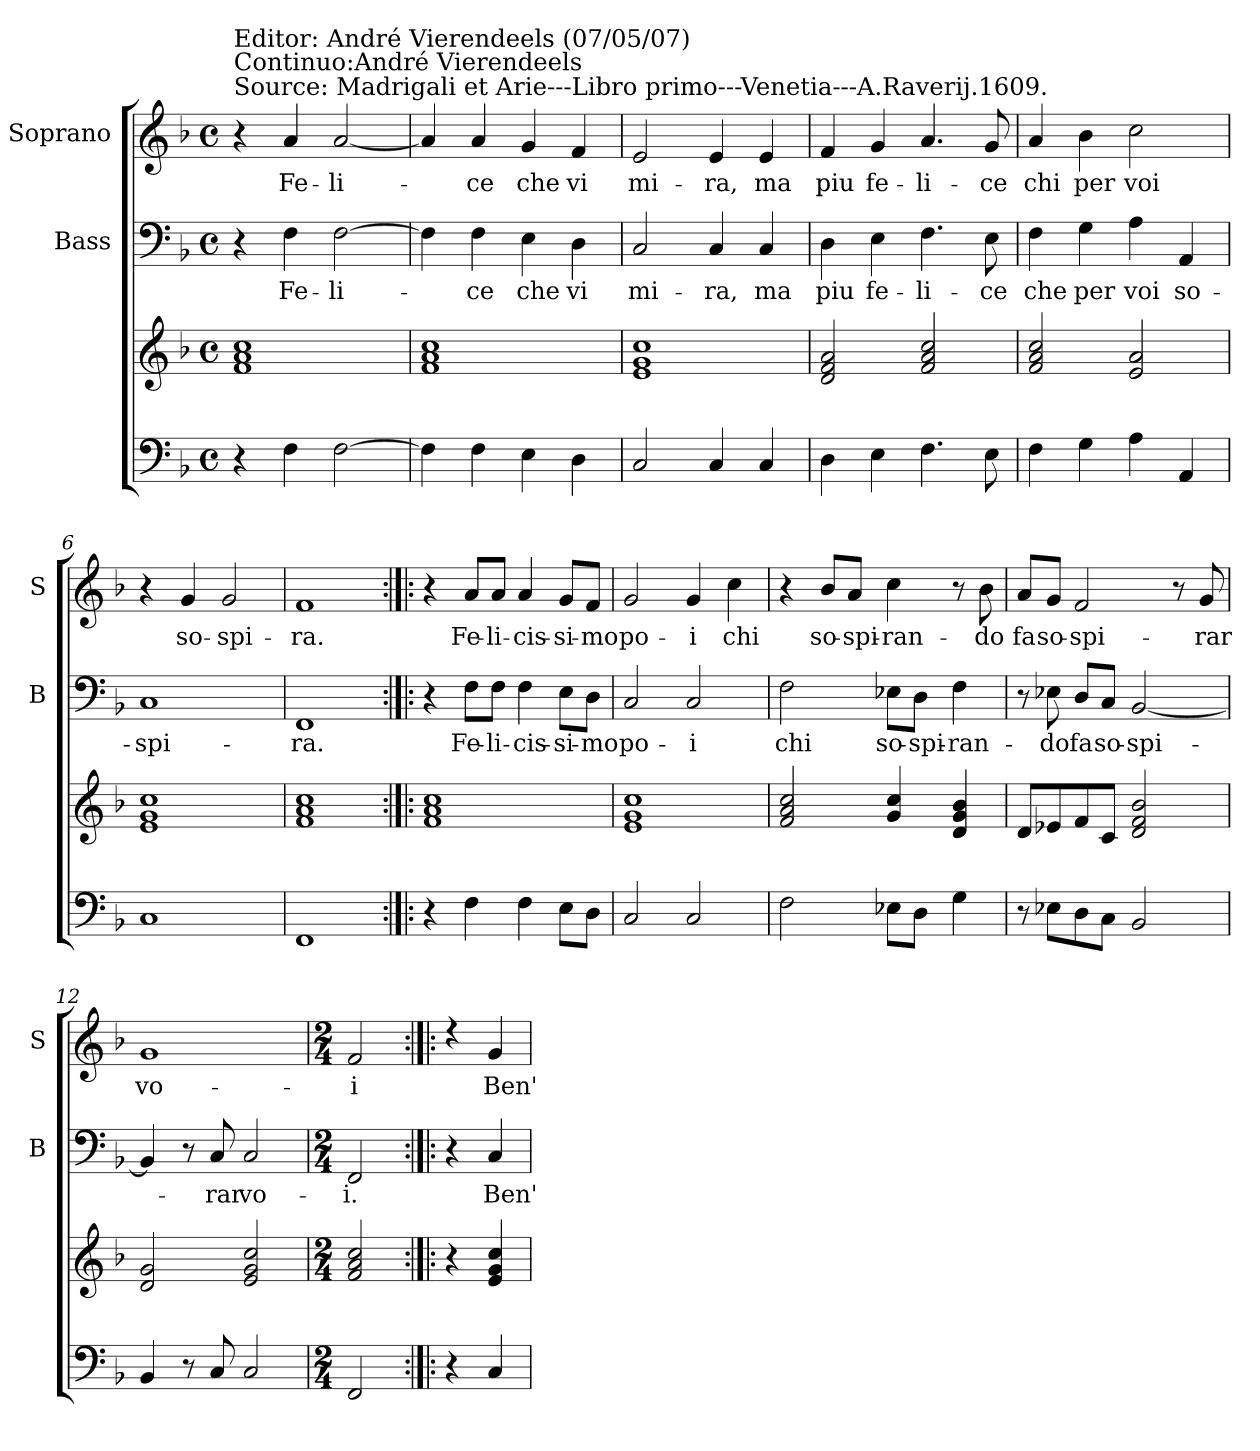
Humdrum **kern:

**kern	**kern	**kern	**text	**kern	**text
*part3	*part3	*part2	*part2	*part1	*part1
*staff4	*staff3	*staff2	*staff2	*staff1	*staff1
*	*	*I"Bass	*	*I"Soprano	*
*	*	*I'B	*	*I'S	*
*clefF4	*clefG2	*clefF4	*	*clefG2	*
*k[b-]	*k[b-]	*k[b-]	*	*k[b-]	*
*F:	*F:	*F:	*	*F:	*
*M4/4	*M4/4	*M4/4	*	*M4/4	*
*met(c)	*met(c)	*met(c)	*	*met(c)	*
=1	=1	=1	=1	=1	=1
!	!	!	!	!LO:TX:a:t=Source&colon; Madrigali et Arie---Libro primo---Venetia---A.Raverij.1609.	!
!	!	!	!	!LO:TX:a:t=Editor&colon; André Vierendeels (07/05/07)\nContinuo&colon;André Vierendeels	!
4r	1f 1a 1cc	4r	.	4r	.
4F\	.	4F\	Fe-	4a/	Fe-
[2F\	.	[2F\	-li-	[2a/	-li-
=2	=2	=2	=2	=2	=2
4F\]	1f 1a 1cc	4F\]	.	4a/]	.
4F\	.	4F\	-ce	4a/	-ce
4E\	.	4E\	che	4g/	che
4D\	.	4D\	vi	4f/	vi
=3	=3	=3	=3	=3	=3
2C/	1e 1g 1cc	2C/	mi-	2e/	mi-
4C/	.	4C/	-ra,	4e/	-ra,
4C/	.	4C/	ma	4e/	ma
=4	=4	=4	=4	=4	=4
4D\	2d/ 2f/ 2a/	4D\	piu	4f/	piu
4E\	.	4E\	fe-	4g/	fe-
4.F\	2f/ 2a/ 2cc/	4.F\	-li-	4.a/	-li-
8E\	.	8E\	-ce	8g/	-ce
=5	=5	=5	=5	=5	=5
4F\	2f/ 2a/ 2cc/	4F\	che	4a/	chi
4G\	.	4G\	per	4b-\	per
4A\	2e/ 2a/	4A\	voi	2cc\	voi
4AA/	.	4AA/	so-	.	.
=6	=6	=6	=6	=6	=6
1C	1e 1g 1cc	1C	-spi-	4r	.
.	.	.	.	4g/	so-
.	.	.	.	2g/	-spi-
=7	=7	=7	=7	=7	=7
1FF	1f 1a 1cc	1FF	-ra.	1f	-ra.
!!LO:LB:g=z
=8:|!|:	=8:|!|:	=8:|!|:	=8:|!|:	=8:|!|:	=8:|!|:
4r	1f 1a 1cc	4r	.	4r	.
4F\	.	8F\L	Fe-	8a/L	Fe-
.	.	8F\J	-li-	8a/J	-li-
4F\	.	4F\	-cis-	4a/	-cis-
8E\L	.	8E\L	-si-	8g/L	-si-
8D\J	.	8D\J	-mo	8f/J	-mo
=9	=9	=9	=9	=9	=9
2C/	1e 1g 1cc	2C/	po-	2g/	po-
2C/	.	2C/	-i	4g/	-i
.	.	.	.	4cc\	chi
=10	=10	=10	=10	=10	=10
2F\	2f/ 2a/ 2cc/	2F\	chi	4r	.
.	.	.	.	8b-/L	so-
.	.	.	.	8a/J	-spi-
8E-X\L	4g/ 4cc/	8E-X\L	so-	4cc\	-ran-
8D\J	.	8D\J	-spi-	.	.
4G\	4d/ 4g/ 4b-/	4F\	-ran-	8r	.
.	.	.	.	8b-\	-do
=11	=11	=11	=11	=11	=11
8r	8d/L	8r	.	8a/L	fa
8E-X\L	8e-X/	8E-X\	-do	8g/J	so-
8D\	8f/	8D/L	fa	2f/	-spi-
8C\J	8c/J	8C/J	so-	.	.
2BB-/	2d/ 2f/ 2b-/	[2BB-/	-spi-	.	.
.	.	.	.	8r	.
.	.	.	.	8g/	-rar
=12	=12	=12	=12	=12	=12
4BB-/	2d/ 2g/	4BB-/]	.	1g	vo-
8r	.	8r	.	.	.
8C/	.	8C/	-rar	.	.
2C/	2e/ 2g/ 2cc/	2C/	vo-	.	.
=13	=13	=13	=13	=13	=13
*M2/4	*M2/4	*M2/4	*	*M2/4	*
2FF/	2f/ 2a/ 2cc/	2FF/	-i.	2f/	-i
!!LO:LB:g=z
=14:|!|:	=14:|!|:	=14:|!|:	=14:|!|:	=14:|!|:	=14:|!|:
4r	4r	4r	.	4rcc	.
4C/	4e/ 4g/ 4cc/	4C/	Ben'	4g/	Ben'
=	=	=	=	=	=
*-	*-	*-	*-	*-	*-
